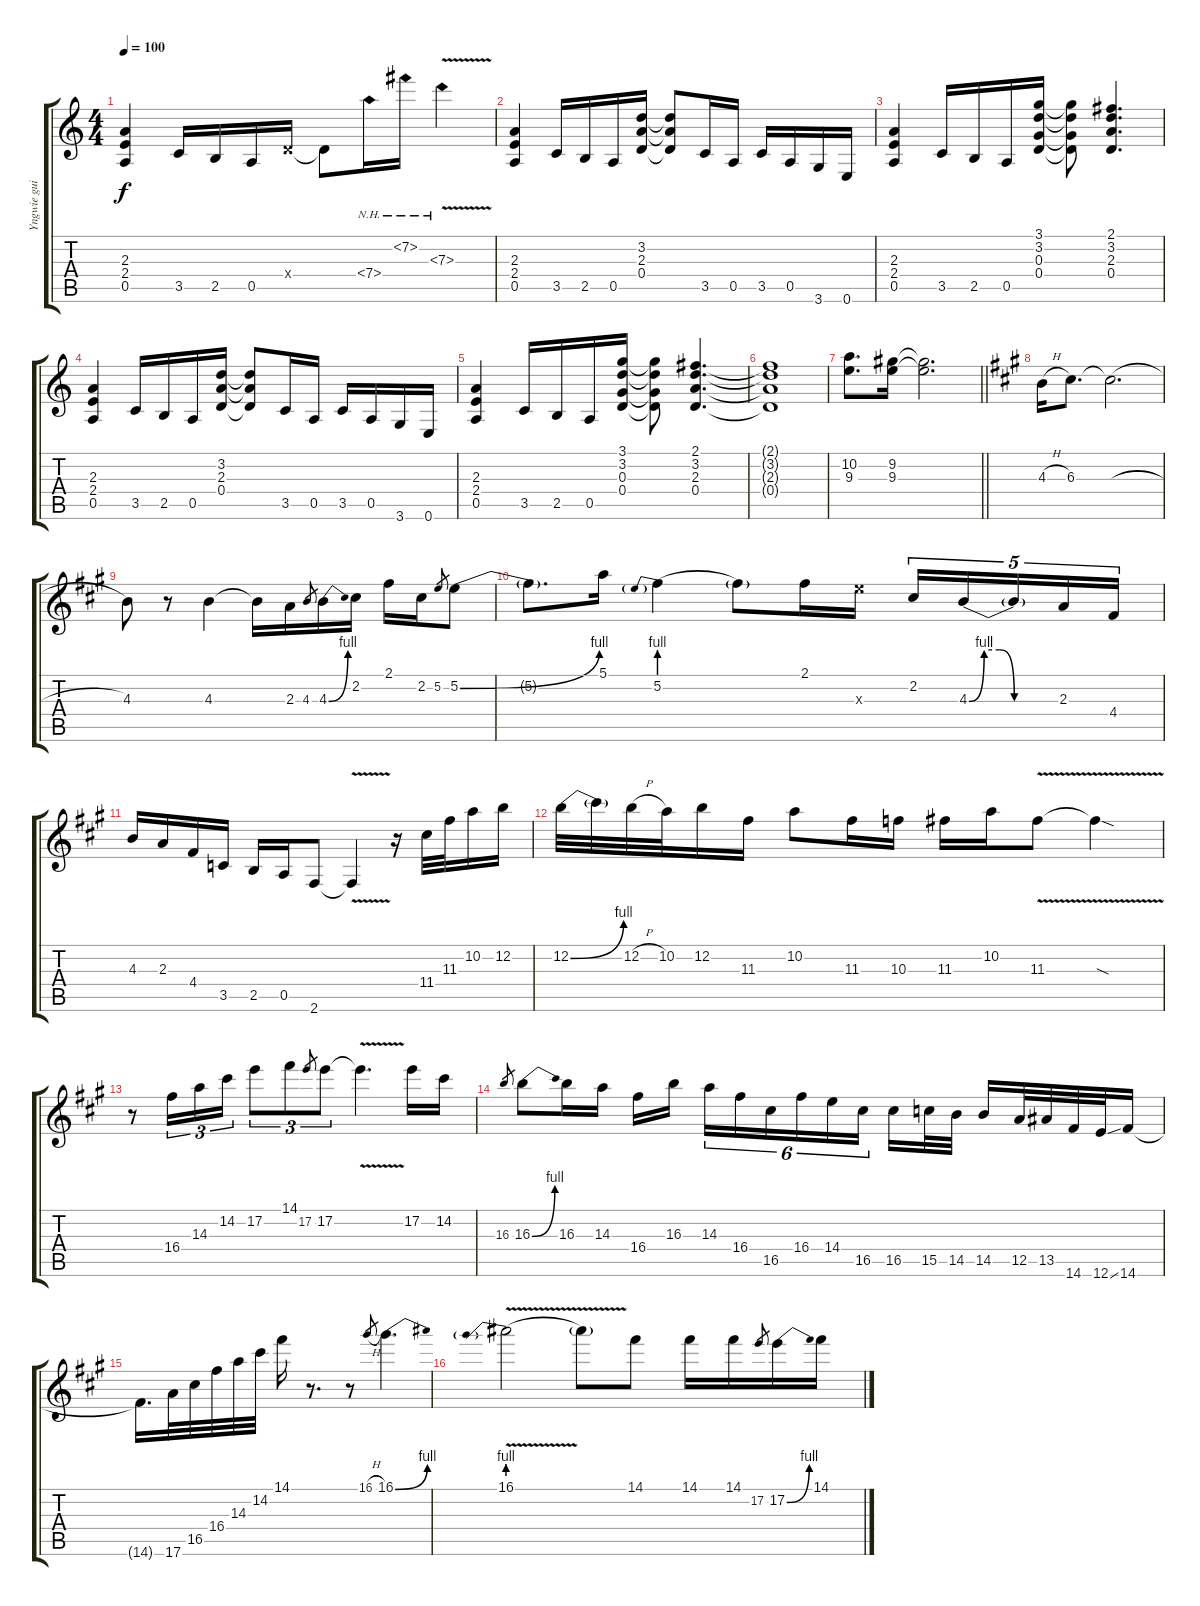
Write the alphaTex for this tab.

\track ("Yngwie guitar 1" "Yngwie gui") {instrument overdrivenguitar}
\staff {score tabs}
\tuning (E4 B3 G3 D3 A2 E2) {hide}
\ts (4 4)
\tempo 100
\clef g2
\ks aminor
(2.3 2.4 0.5).4{dy f} 3.5.16 2.5.16 0.5.16 0.4{x}.16 0.4{t}.8 7.4{nh}.16 7.2{nh}.16 7.3{nh v}.4 |
(2.3 2.4 0.5).4 3.5.16 2.5.16 0.5.16 (3.2 2.3 0.4).16 (3.2{t} 2.3{t} 0.4{t}).8 3.5.16 0.5.16 3.5.16 0.5.16 3.6.16 0.6.16 |
(2.3 2.4 0.5).4 3.5.16 2.5.16 0.5.16 (3.1 3.2 0.3 0.4).16 (3.1{t} 3.2{t} 0.3{t} 0.4{t}).8 (2.1 3.2 2.3 0.4).4{d} |
(2.3 2.4 0.5).4 3.5.16 2.5.16 0.5.16 (3.2 2.3 0.4).16 (3.2{t} 2.3{t} 0.4{t}).8 3.5.16 0.5.16 3.5.16 0.5.16 3.6.16 0.6.16 |
(2.3 2.4 0.5).4 3.5.16 2.5.16 0.5.16 (3.1 3.2 0.3 0.4).16 (3.1{t} 3.2{t} 0.3{t} 0.4{t}).8 (2.1 3.2 2.3 0.4).4{d} |
(2.1{t} 3.2{t} 2.3{t} 0.4{t}).1 |
\barLineRight lightlight
(10.2 9.3).8{d} (9.2 9.3).16 (9.2{t} 9.3{t}).2{d} |
\ks f#minor
4.3{h}.16{volume 16 balance 8 instrument overdrivenguitar} 6.3.8{d} 6.3{h t}.2{d} |
4.3.8 r.8 4.3.4 4.3{t}.16 2.3.16 4.3.8{gr} 4.3{be (bend 0 0 60 4)}.16 2.2.16 2.1.16 2.2.16 5.2.8{gr} 5.2{be (bend 0 0 60 4)}.8 |
5.2{t}.8{d} 5.1.16 5.2{be (prebend 0 4 60 4)}.4 5.2{t}.8 2.1.16 9.3{x}.16 2.2.16{tu (5 4)} 4.3{be (custom 0 0 10 4 20 4 30 0 60 0)}.16{tu (5 4)} 4.3{t}.16{tu (5 4)} 2.3.16{tu (5 4)} 4.4.16{tu (5 4)} |
4.3.16 2.3.16 4.4.16 3.5.16 2.5.16 0.5.16 2.6.8 2.6{v t}.4 r.16 11.4.32 11.3.32 10.2.16 12.2.16 |
12.2{be (bend 0 0 60 4)}.32 12.2{t}.32 12.2{h}.32 10.2.32 12.2.16 11.3.16 10.2.8 11.3.16 10.3.16 11.3.16 10.2.16 11.3{v}.8 11.3{sod t}.4 |
r.8 16.4.16{tu (3 2)} 14.3.16{tu (3 2)} 14.2.16{tu (3 2)} 17.2.8{tu (3 2)} 14.1.8{tu (3 2)} 17.2.8{gr} 17.2.8{tu (3 2)} 17.2{v t}.4{d} 17.2.16 14.2.16 |
16.3.8{gr} 16.3{be (bend 0 0 60 4)}.8 16.3.16 14.3.16 16.4.16 16.3.16{beam splitsecondary} 14.3.16{tu (6 4)} 16.4.16{tu (6 4)} 16.5.16{tu (6 4)} 16.4.16{tu (6 4)} 14.4.16{tu (6 4)} 16.5.16{tu (6 4) beam splitsecondary} 16.5.16 15.5.32 14.5.32 14.5.16 12.5.32 13.5.32 14.6.32 12.6{ss}.32 14.6.16 |
14.6{t}.16{d} 17.6.32 16.5.32 16.4.32 14.3.32 14.2.32 14.1.16 r.8{d} r.8 16.1{h}.8{gr} 16.1{be (bend 0 0 60 4)}.4{d} |
16.1{be (prebend 0 4 60 4) v}.2 16.1{t}.8 14.1.8 14.1.16 14.1.16 17.2.8{gr} 17.2{be (bend 0 0 60 4)}.16 14.1.16
